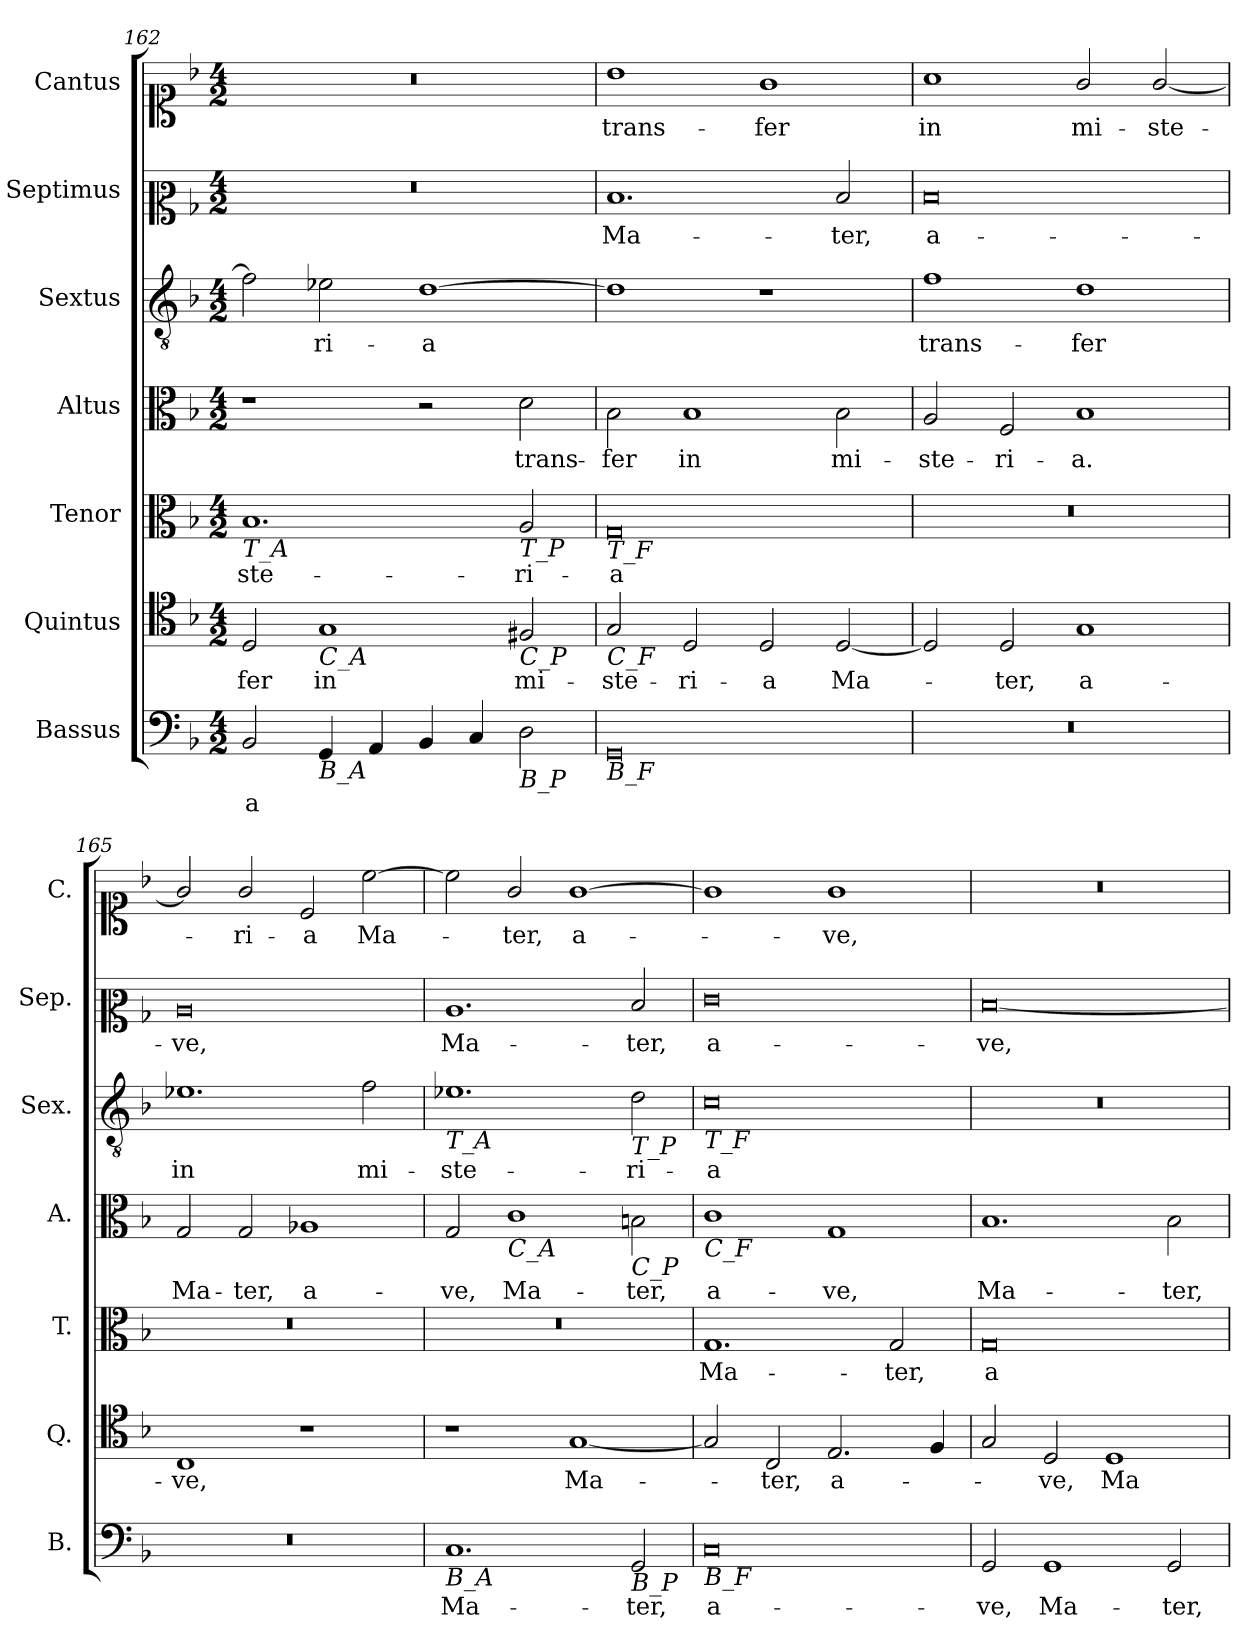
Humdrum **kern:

**kern	**text	**kern	**text	**kern	**text	**kern	**text	**kern	**text	**kern	**text	**kern	**text
*part7	*part7	*part6	*part6	*part5	*part5	*part4	*part4	*part3	*part3	*part2	*part2	*part1	*part1
*staff7	*staff7	*staff6	*staff6	*staff5	*staff5	*staff4	*staff4	*staff3	*staff3	*staff2	*staff2	*staff1	*staff1
*I"Bassus	*	*I"Quintus	*	*I"Tenor	*	*I"Altus	*	*I"Sextus	*	*I"Septimus	*	*I"Cantus	*
*I'B.	*	*I'Q.	*	*I'T.	*	*I'A.	*	*I'Sex.	*	*I'Sep.	*	*I'C.	*
*clefF4	*	*clefC4	*	*clefC3	*	*clefC3	*	*clefGv2	*	*clefC2	*	*clefC1	*
*k[b-]	*	*k[b-]	*	*k[b-]	*	*k[b-]	*	*k[b-]	*	*k[b-]	*	*k[b-]	*
*F:	*	*F:	*	*F:	*	*F:	*	*F:	*	*F:	*	*F:	*
*M4/2	*	*M4/2	*	*M4/2	*	*M4/2	*	*M4/2	*	*M4/2	*	*M4/2	*
=162	=162	=162	=162	=162	=162	=162	=162	=162	=162	=162	=162	=162	=162
!	!	!	!	!LO:TX:b:i:t=T_A	!	!	!	!	!	!	!	!	!
!	!LO:LY:b	!	!LO:LY:b	!	!LO:LY:b	!	!	!	!	!	!	!	!
2BB-/	-a	2D/	-fer	1.B-	-ste-	1r	.	2f\]	.	0r	.	0r	.
!	!	!LO:TX:b:i:t=C_A	!	!	!	!	!	!	!	!	!	!	!
!LO:TX:b:i:t=B_A	!	!	!	!	!	!	!	!	!	!	!	!	!
!	!	!	!LO:LY:b	!	!	!	!	!	!LO:LY:b	!	!	!	!
4GG/	.	1G	in	.	.	.	.	2e-X\	-ri-	.	.	.	.
4AA/	.	.	.	.	.	.	.	.	.	.	.	.	.
!	!	!	!	!	!	!	!	!	!LO:LY:b	!	!	!	!
4BB-/	.	.	.	.	.	2r	.	[1d	-a	.	.	.	.
4C/	.	.	.	.	.	.	.	.	.	.	.	.	.
!	!	!	!	!LO:TX:b:i:t=T_P	!	!	!	!	!	!	!	!	!
!	!	!LO:TX:b:i:t=C_P	!	!	!	!	!	!	!	!	!	!	!
!LO:TX:b:i:t=B_P	!	!	!	!	!	!	!	!	!	!	!	!	!
!	!	!	!LO:LY:b	!	!LO:LY:b	!	!LO:LY:b	!	!	!	!	!	!
2D\	.	2F#X/	mi-	2A/	-ri-	2d\	trans-	.	.	.	.	.	.
=163	=163	=163	=163	=163	=163	=163	=163	=163	=163	=163	=163	=163	=163
!	!	!	!	!LO:TX:b:i:t=T_F	!	!	!	!	!	!	!	!	!
!	!	!LO:TX:b:i:t=C_F	!	!	!	!	!	!	!	!	!	!	!
!LO:TX:b:i:t=B_F	!	!	!	!	!	!	!	!	!	!	!	!	!
!	!	!	!LO:LY:b	!	!LO:LY:b	!	!LO:LY:b	!	!	!	!LO:LY:b	!	!LO:LY:b
0GG	.	2G/	-ste-	0G	-a	2B-\	-fer	1d]	.	1.d	Ma-	1b-	trans-
!	!	!	!LO:LY:b	!	!	!	!LO:LY:b	!	!	!	!	!	!
.	.	2D/	-ri-	.	.	1B-	in	.	.	.	.	.	.
!	!	!	!LO:LY:b	!	!	!	!	!	!	!	!	!	!LO:LY:b
.	.	2D/	-a	.	.	.	.	1r	.	.	.	1g	-fer
!	!	!	!LO:LY:b	!	!	!	!LO:LY:b	!	!	!	!LO:LY:b	!	!
.	.	[2D/	Ma-	.	.	2B-\	mi-	.	.	2d/	-ter,	.	.
=164	=164	=164	=164	=164	=164	=164	=164	=164	=164	=164	=164	=164	=164
!	!	!	!	!	!	!	!LO:LY:b	!	!LO:LY:b	!	!LO:LY:b	!	!LO:LY:b
0r	.	2D/]	.	0r	.	2A/	-ste-	1f	trans-	0d	a-	1a	in
!	!	!	!LO:LY:b	!	!	!	!LO:LY:b	!	!	!	!	!	!
.	.	2D/	-ter,	.	.	2F/	-ri-	.	.	.	.	.	.
!	!	!	!LO:LY:b	!	!	!	!LO:LY:b	!	!LO:LY:b	!	!	!	!LO:LY:b
.	.	1G	a-	.	.	1B-	-a.	1d	-fer	.	.	2g/	mi-
!	!	!	!	!	!	!	!	!	!	!	!	!	!LO:LY:b
.	.	.	.	.	.	.	.	.	.	.	.	[2g/	-ste-
=165	=165	=165	=165	=165	=165	=165	=165	=165	=165	=165	=165	=165	=165
!	!	!	!LO:LY:b	!	!	!	!LO:LY:b	!	!LO:LY:b	!	!LO:LY:b	!	!
0r	.	1C	-ve,	0r	.	2G/	Ma-	1.e-X	in	0c	-ve,	2g/]	.
!	!	!	!	!	!	!	!LO:LY:b	!	!	!	!	!	!LO:LY:b
.	.	.	.	.	.	2G/	-ter,	.	.	.	.	2g/	-ri-
!	!	!	!	!	!	!	!LO:LY:b	!	!	!	!	!	!LO:LY:b
.	.	1r	.	.	.	1A-X	a-	.	.	.	.	2c/	-a
!	!	!	!	!	!	!	!	!	!LO:LY:b	!	!	!	!LO:LY:b
.	.	.	.	.	.	.	.	2f\	mi-	.	.	[2cc\	Ma-
=166	=166	=166	=166	=166	=166	=166	=166	=166	=166	=166	=166	=166	=166
!	!	!	!	!	!	!	!	!LO:TX:b:i:t=T_A	!	!	!	!	!
!LO:TX:b:i:t=B_A	!	!	!	!	!	!	!	!	!	!	!	!	!
!	!LO:LY:b	!	!	!	!	!	!LO:LY:b	!	!LO:LY:b	!	!LO:LY:b	!	!
1.C	Ma-	1r	.	0r	.	2G/	-ve,	1.e-X	-ste-	1.c	Ma-	2cc\]	.
!	!	!	!	!	!	!LO:TX:b:i:t=C_A	!	!	!	!	!	!	!
!	!	!	!	!	!	!	!LO:LY:b	!	!	!	!	!	!LO:LY:b
.	.	.	.	.	.	1c	Ma-	.	.	.	.	2g/	-ter,
!	!	!	!LO:LY:b	!	!	!	!	!	!	!	!	!	!LO:LY:b
.	.	[1G	Ma-	.	.	.	.	.	.	.	.	[1g	a-
!	!	!	!	!	!	!	!	!LO:TX:b:i:t=T_P	!	!	!	!	!
!	!	!	!	!	!	!LO:TX:b:i:t=C_P	!	!	!	!	!	!	!
!LO:TX:b:i:t=B_P	!	!	!	!	!	!	!	!	!	!	!	!	!
!	!LO:LY:b	!	!	!	!	!	!LO:LY:b	!	!LO:LY:b	!	!LO:LY:b	!	!
2GG/	-ter,	.	.	.	.	2Bn\	-ter,	2d\	-ri-	2d/	-ter,	.	.
=167	=167	=167	=167	=167	=167	=167	=167	=167	=167	=167	=167	=167	=167
!	!	!	!	!	!	!	!	!LO:TX:b:i:t=T_F	!	!	!	!	!
!	!	!	!	!	!	!LO:TX:b:i:t=C_F	!	!	!	!	!	!	!
!LO:TX:b:i:t=B_F	!	!	!	!	!	!	!	!	!	!	!	!	!
!	!LO:LY:b	!	!	!	!LO:LY:b	!	!LO:LY:b	!	!LO:LY:b	!	!LO:LY:b	!	!
0C	a-	2G/]	.	1.G	Ma-	1c	a-	0c	-a	0e	a-	1g]	.
!	!	!	!LO:LY:b	!	!	!	!	!	!	!	!	!	!
.	.	2C/	-ter,	.	.	.	.	.	.	.	.	.	.
!	!	!	!LO:LY:b	!	!	!	!LO:LY:b	!	!	!	!	!	!LO:LY:b
.	.	2.E/	a-	.	.	1G	-ve,	.	.	.	.	1g	-ve,
!	!	!	!	!	!LO:LY:b	!	!	!	!	!	!	!	!
.	.	.	.	2G/	-ter,	.	.	.	.	.	.	.	.
.	.	4F/	.	.	.	.	.	.	.	.	.	.	.
=168	=168	=168	=168	=168	=168	=168	=168	=168	=168	=168	=168	=168	=168
!	!LO:LY:b	!	!	!	!LO:LY:b	!	!LO:LY:b	!	!	!	!LO:LY:b	!	!
2GG/	-ve,	2G/	.	0G	a-	1.B-	Ma-	0r	.	[0d	-ve,	0r	.
!	!LO:LY:b	!	!LO:LY:b	!	!	!	!	!	!	!	!	!	!
1GG	Ma-	2D/	-ve,	.	.	.	.	.	.	.	.	.	.
!	!	!	!LO:LY:b	!	!	!	!	!	!	!	!	!	!
.	.	1D	Ma-	.	.	.	.	.	.	.	.	.	.
!	!LO:LY:b	!	!	!	!	!	!LO:LY:b	!	!	!	!	!	!
2GG/	-ter,	.	.	.	.	2B-\	-ter,	.	.	.	.	.	.
=	=	=	=	=	=	=	=	=	=	=	=	=	=
*-	*-	*-	*-	*-	*-	*-	*-	*-	*-	*-	*-	*-	*-
